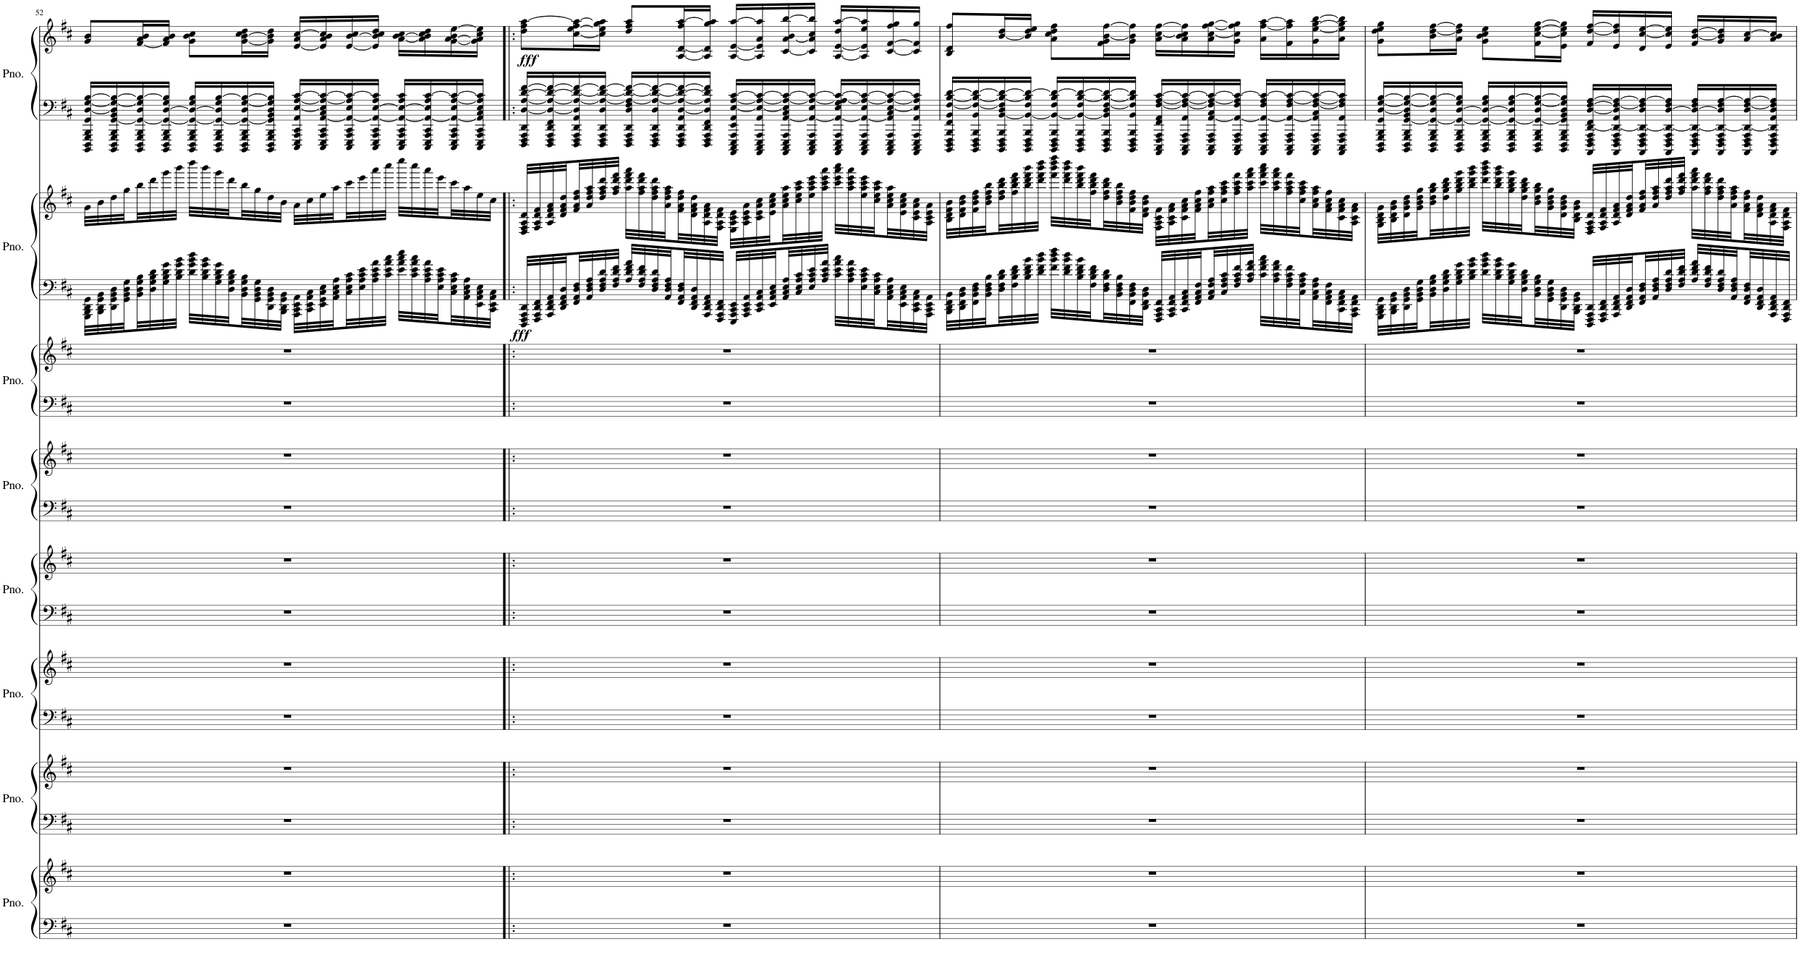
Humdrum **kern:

**kern	**kern	**kern	**kern	**kern	**kern	**kern	**kern	**kern	**kern	**kern	**kern	**kern	**kern	**dynam	**kern	**kern	**dynam
*part8	*part8	*part7	*part7	*part6	*part6	*part5	*part5	*part4	*part4	*part3	*part3	*part2	*part2	*part2	*part1	*part1	*part1
*staff16	*staff15	*staff14	*staff13	*staff12	*staff11	*staff10	*staff9	*staff8	*staff7	*staff6	*staff5	*staff4	*staff3	*staff3/4	*staff2	*staff1	*staff1/2
*I"Piano	*	*I"Piano	*	*I"Piano	*	*I"Piano	*	*I"Piano	*	*I"Piano	*	*I"Piano	*	*	*I"Piano	*	*
*I'Pno.	*	*I'Pno.	*	*I'Pno.	*	*I'Pno.	*	*I'Pno.	*	*I'Pno.	*	*I'Pno.	*	*	*I'Pno.	*	*
!!LO:PB:g=z
*clefF4	*clefG2	*clefF4	*clefG2	*clefF4	*clefG2	*clefF4	*clefG2	*clefF4	*clefG2	*clefF4	*clefG2	*clefF4	*clefG2	*	*clefF4	*clefG2	*
*k[f#c#]	*k[f#c#]	*k[f#c#]	*k[f#c#]	*k[f#c#]	*k[f#c#]	*k[f#c#]	*k[f#c#]	*k[f#c#]	*k[f#c#]	*k[f#c#]	*k[f#c#]	*k[f#c#]	*k[f#c#]	*	*k[f#c#]	*k[f#c#]	*
*M4/4	*M4/4	*M4/4	*M4/4	*M4/4	*M4/4	*M4/4	*M4/4	*M4/4	*M4/4	*M4/4	*M4/4	*M4/4	*M4/4	*	*M4/4	*M4/4	*
=52	=52	=52	=52	=52	=52	=52	=52	=52	=52	=52	=52	=52	=52	=52	=52	=52	=52
1r	1r	1r	1r	1r	1r	1r	1r	1r	1r	1r	1r	32GGG\ 32BBB\ 32DD\ 32GG\LLL	32g\LLL	.	16BBBB/ 16DDD/ 16GGG/ 16BBB/ 16GG/ [16D/ [16G/ [16B/LL	8g/ 8b/L	.
.	.	.	.	.	.	.	.	.	.	.	.	32BBB\ 32DD\ 32GG\ 32BB\	32b\	.	.	.	.
.	.	.	.	.	.	.	.	.	.	.	.	32DD\ 32GG\ 32BB\ 32D\	32dd\	.	16BBBB/ 16DDD/ 16GGG/ 16BBB/ [16GG/ 16BB/ 16D/] 16G/_ 16B/_	.	.
.	.	.	.	.	.	.	.	.	.	.	.	32GG\ 32BB\ 32D\ 32G\	32gg\	.	.	.	.
.	.	.	.	.	.	.	.	.	.	.	.	32BB\ 32D\ 32G\ 32B\	32bb\	.	16BBBB/ 16DDD/ 16GGG/ 16BBB/ 16GG/_ 16D/ 16G/] 16B/_	[16f#/ 16a/ 16b/L	.
.	.	.	.	.	.	.	.	.	.	.	.	32D\ 32G\ 32B\ 32d\	32ddd\	.	.	.	.
.	.	.	.	.	.	.	.	.	.	.	.	32G\ 32B\ 32d\ 32g\	32ggg\	.	16BBBB/ 16DDD/ 16GGG/ 16BBB/ 16GG/_ [16D/ 16G/ 16B/]JJ	16f#/] 16a/ 16b/JJ	.
.	.	.	.	.	.	.	.	.	.	.	.	32B\ 32d\ 32g\ 32b\JJJ	32bbb\JJJ	.	.	.	.
.	.	.	.	.	.	.	.	.	.	.	.	32d\ 32g\ 32b\ 32dd\LLL	32dddd\LLL	.	16BBBB/ 16DDD/ 16GGG/ 16BBB/ 16GG/_ 16D/_ 16G/ 16B/LL	8g\ 8b\ 8cc#\L	.
.	.	.	.	.	.	.	.	.	.	.	.	32B\ 32d\ 32g\ 32b\	32bbb\	.	.	.	.
.	.	.	.	.	.	.	.	.	.	.	.	32G\ 32B\ 32d\ 32g\	32ggg\	.	16BBBB/ 16DDD/ 16GGG/ 16BBB/ 16GG/_ 16D/] 16G/ [16B/	.	.
.	.	.	.	.	.	.	.	.	.	.	.	32D\ 32G\ 32B\ 32d\	32ddd\	.	.	.	.
.	.	.	.	.	.	.	.	.	.	.	.	32BB\ 32D\ 32G\ 32B\	32bb\	.	16BBBB/ 16DDD/ 16GGG/ 16BBB/ 16GG/_ 16D/ [16G/ 16B/_	[16g\ [16b\ 16cc#\ 16dd\L	.
.	.	.	.	.	.	.	.	.	.	.	.	32GG\ 32BB\ 32D\ 32G\	32gg\	.	.	.	.
.	.	.	.	.	.	.	.	.	.	.	.	32DD\ 32GG\ 32BB\ 32D\	32dd\	.	16BBBB/ 16DDD/ 16GGG/ 16BBB/ 16GG/] 16BB/ 16D/ 16G/] 16B/]JJ	16g\] 16b\] 16dd\JJ	.
.	.	.	.	.	.	.	.	.	.	.	.	32BBB\ 32DD\ 32GG\ 32BB\JJJ	32b\JJJ	.	.	.	.
.	.	.	.	.	.	.	.	.	.	.	.	32AAA\ 32CC#\ 32EE\ 32AA\LLL	32a\LLL	.	16CCC#/ 16EEE/ 16AAA/ 16CC#/ 16AA/ [16E/ [16A/ [16c#/LL	[16e/ 16a/ [16cc#/LL	.
.	.	.	.	.	.	.	.	.	.	.	.	32CC#\ 32EE\ 32AA\ 32C#\	32cc#\	.	.	.	.
.	.	.	.	.	.	.	.	.	.	.	.	32EE\ 32GG\ 32C#\ 32E\	32ee\	.	16CCC#/ 16EEE/ 16AAA/ 16CC#/ [16AA/ 16C#/ 16E/] 16A/_ 16c#/_	16e/] 16a/ 16b/ 16cc#/]	.
.	.	.	.	.	.	.	.	.	.	.	.	32AA\ 32C#\ 32E\ 32A\	32aa\	.	.	.	.
.	.	.	.	.	.	.	.	.	.	.	.	32C#\ 32E\ 32A\ 32c#\	32ccc#\	.	16CCC#/ 16EEE/ 16AAA/ 16CC#/ 16AA/_ 16E/ 16A/] 16c#/_	[16e/ [16b/ 16cc#/	.
.	.	.	.	.	.	.	.	.	.	.	.	32E\ 32A\ 32c#\ 32e\	32eee\	.	.	.	.
.	.	.	.	.	.	.	.	.	.	.	.	32A\ 32c#\ 32e\ 32a\	32aaa\	.	16CCC#/ 16EEE/ 16AAA/ 16CC#/ 16AA/_ [16E/ 16A/ 16c#/]JJ	16e/] 16b/] 16cc#/ 16dd/JJ	.
.	.	.	.	.	.	.	.	.	.	.	.	32c#\ 32e\ 32a\ 32cc#\JJJ	32cccc#\JJJ	.	.	.	.
.	.	.	.	.	.	.	.	.	.	.	.	32e\ 32a\ 32cc#\ 32ee\LLL	32eeee\LLL	.	16CCC#/ 16EEE/ 16AAA/ 16CC#/ 16AA/_ 16E/_ 16A/ 16c#/LL	[16a\ [16b\ 16cc#\LL	.
.	.	.	.	.	.	.	.	.	.	.	.	32c#\ 32e\ 32a\ 32cc#\	32cccc#\	.	.	.	.
.	.	.	.	.	.	.	.	.	.	.	.	32A\ 32c#\ 32e\ 32a\	32aaa\	.	16CCC#/ 16EEE/ 16AAA/ 16CC#/ 16AA/_ 16E/] 16A/ [16c#/	16a\] 16b\] 16cc#\ 16dd\	.
.	.	.	.	.	.	.	.	.	.	.	.	32E\ 32A\ 32c#\ 32e\	32eee\	.	.	.	.
.	.	.	.	.	.	.	.	.	.	.	.	32C#\ 32E\ 32A\ 32c#\	32ccc#\	.	16CCC#/ 16EEE/ 16AAA/ 16CC#/ 16AA/_ 16E/ [16A/ 16c#/_	[16g\ [16a\ 16b\ [16ee\	.
.	.	.	.	.	.	.	.	.	.	.	.	32AA\ 32C#\ 32E\ 32A\	32aa\	.	.	.	.
.	.	.	.	.	.	.	.	.	.	.	.	32EE\ 32AA\ 32C#\ 32E\	32ee\	.	16CCC#/ 16EEE/ 16AAA/ 16CC#/ 16AA/] 16C#/ 16E/ 16A/] 16c#/]JJ	16g\] 16a\] 16cc#\ 16ee\]JJ	.
.	.	.	.	.	.	.	.	.	.	.	.	32CC#\ 32EE\ 32AA\ 32C#\JJJ	32cc#\JJJ	.	.	.	.
=53!|:	=53!|:	=53!|:	=53!|:	=53!|:	=53!|:	=53!|:	=53!|:	=53!|:	=53!|:	=53!|:	=53!|:	=53!|:	=53!|:	=53!|:	=53!|:	=53!|:	=53!|:
!	!	!	!	!	!	!	!	!	!	!	!	!	!	!LO:DY:b=2	!	!	!LO:DY:b
1r	1r	1r	1r	1r	1r	1r	1r	1r	1r	1r	1r	32DDD/ 32FFF#/ 32AAA/ 32DD/LLL	32D/ 32F#/ 32A/ 32d/LLL	fff	16DDD/ 16FFF#/ 16AAA/ 16DD/ [16D/ [16A/ [16d/ [16f#/LL	8dd\ 8ff#\ [8aa\L	fff
.	.	.	.	.	.	.	.	.	.	.	.	32FFF#/ 32AAA/ 32DD/ 32FF#/	32F#/ 32A/ 32d/ 32f#/	.	.	.	.
.	.	.	.	.	.	.	.	.	.	.	.	32AAA/ 32DD/ 32FF#/ 32AA/	32A/ 32d/ 32f#/ 32a/	.	16DDD/ 16FFF#/ 16AAA/ 16DD/ 16FF#/ 16D/_ 16A/_ 16d/_ 16f#/_	.	.
.	.	.	.	.	.	.	.	.	.	.	.	32DD/ 32FF#/ 32AA/ 32D/	32d/ 32f#/ 32a/ 32dd/	.	.	.	.
.	.	.	.	.	.	.	.	.	.	.	.	32FF#/ 32AA/ 32D/ 32F#/	32f#/ 32a/ 32dd/ 32ff#/	.	16DDD/ 16FFF#/ 16AAA/ 16DD/ 16AA/ 16D/] 16A/_ 16d/_ 16f#/_	[16cc#\ [16ee\ 16ff#\ 16aa\_L	.
.	.	.	.	.	.	.	.	.	.	.	.	32AA/ 32D/ 32F#/ 32A/	32a/ 32dd/ 32ff#/ 32aa/	.	.	.	.
.	.	.	.	.	.	.	.	.	.	.	.	32D/ 32F#/ 32A/ 32d/	32dd/ 32ff#/ 32aa/ 32ddd/	.	16DDD/ 16FFF#/ 16AAA/ 16DD/ 16D/ 16A/_ 16d/_ 16f#/_JJ	16cc#\] 16ee\] 16gg\ 16aa\]JJ	.
.	.	.	.	.	.	.	.	.	.	.	.	32F#/ 32A/ 32d/ 32f#/JJJ	32ff#/ 32aa/ 32ddd/ 32fff#/JJJ	.	.	.	.
.	.	.	.	.	.	.	.	.	.	.	.	32A/ 32d/ 32f#/ 32a/LLL	32aa\ 32ddd\ 32fff#\ 32aaa\LLL	.	16DDD/ 16FFF#/ 16AAA/ 16DD/ 16D/ 16F#/ 16A/_ 16d/_ 16f#/_LL	8dd/ 8ff#/ 8aa/L	.
.	.	.	.	.	.	.	.	.	.	.	.	32F#/ 32A/ 32d/ 32f#/	32ff#\ 32aa\ 32ddd\ 32fff#\	.	.	.	.
.	.	.	.	.	.	.	.	.	.	.	.	32D/ 32F#/ 32A/ 32d/	32dd\ 32ff#\ 32aa\ 32ddd\	.	16DDD/ 16FFF#/ 16AAA/ 16DD/ 16D/ 16A/_ 16d/_ 16f#/_	.	.
.	.	.	.	.	.	.	.	.	.	.	.	32AA/ 32D/ 32F#/ 32A/	32a\ 32dd\ 32ff#\ 32aa\	.	.	.	.
.	.	.	.	.	.	.	.	.	.	.	.	32FF#/ 32AA/ 32D/ 32F#/	32f#\ 32a\ 32dd\ 32ff#\	.	16DDD/ 16FFF#/ 16AAA/ 16DD/ 16AA/ [16D/ 16A/_ 16d/_ 16f#/_	[16A/ [16d/ 16ff#/ [16aa/L	.
.	.	.	.	.	.	.	.	.	.	.	.	32DD/ 32FF#/ 32AA/ 32D/	32d\ 32f#\ 32a\ 32dd\	.	.	.	.
.	.	.	.	.	.	.	.	.	.	.	.	32AAA/ 32DD/ 32FF#/ 32AA/	32A\ 32d\ 32f#\ 32a\	.	16DDD/ 16FFF#/ 16AAA/ 16DD/ 16FF#/ 16D/] 16A/] 16d/] 16f#/]JJ	16A/] 16d/] 16gg/ 16aa/]JJ	.
.	.	.	.	.	.	.	.	.	.	.	.	32FFF#/ 32AAA/ 32DD/ 32FF#/JJJ	32F#\ 32A\ 32d\ 32f#\JJJ	.	.	.	.
.	.	.	.	.	.	.	.	.	.	.	.	32EEE/ 32AAA/ 32CC#/ 32EE/LLL	32E\ 32A\ 32c#\ 32e\LLL	.	16AAAA/ 16CCC#/ 16EEE/ 16AAA/ 16EE/ 16AA/ [16E/ [16A/ [16c#/LL	[16A/ [16e/ [16aa/LL	.
.	.	.	.	.	.	.	.	.	.	.	.	32AAA/ 32CC#/ 32EE/ 32AA/	32A\ 32c#\ 32e\ 32a\	.	.	.	.
.	.	.	.	.	.	.	.	.	.	.	.	32CC#/ 32EE/ 32AA/ 32C#/	32c#\ 32e\ 32a\ 32cc#\	.	16AAAA/ 16CCC#/ 16EEE/ 16AAA/ 16AA/ 16E/_ 16A/_ 16c#/_	16A/] 16e/] 16a/ 16aa/]	.
.	.	.	.	.	.	.	.	.	.	.	.	32EE/ 32AA/ 32C#/ 32E/	32e\ 32a\ 32cc#\ 32ee\	.	.	.	.
.	.	.	.	.	.	.	.	.	.	.	.	32AA/ 32C#/ 32E/ 32A/	32a\ 32cc#\ 32ee\ 32aa\	.	16AAAA/ 16CCC#/ 16EEE/ 16AAA/ [16AA/ 16C#/ 16E/] 16A/_ 16c#/_	[16c#/ [16a/ 16b/ [16bb/	.
.	.	.	.	.	.	.	.	.	.	.	.	32C#/ 32E/ 32A/ 32c#/	32cc#\ 32ee\ 32aa\ 32ccc#\	.	.	.	.
.	.	.	.	.	.	.	.	.	.	.	.	32E/ 32A/ 32c#/ 32e/	32ee\ 32aa\ 32ccc#\ 32eee\	.	16AAAA/ 16CCC#/ 16EEE/ 16AAA/ 16AA/_ 16E/ 16A/_ 16c#/_JJ	16c#/] 16a/] 16cc#/ 16bb/]JJ	.
.	.	.	.	.	.	.	.	.	.	.	.	32A/ 32c#/ 32e/ 32a/JJJ	32aa\ 32ccc#\ 32eee\ 32aaa\JJJ	.	.	.	.
.	.	.	.	.	.	.	.	.	.	.	.	32c#\ 32e\ 32a\ 32cc#\LLL	32ccc#\ 32eee\ 32aaa\ 32cccc#\LLL	.	16AAAA/ 16CCC#/ 16EEE/ 16AAA/ 16AA/_ 16E/ 16G/ 16A/_ 16c#/_LL	[16A/ [16e/ 16dd/ [16aa/LL	.
.	.	.	.	.	.	.	.	.	.	.	.	32A\ 32c#\ 32e\ 32a\	32aa\ 32ccc#\ 32eee\ 32aaa\	.	.	.	.
.	.	.	.	.	.	.	.	.	.	.	.	32E\ 32A\ 32c#\ 32e\	32ee\ 32aa\ 32ccc#\ 32eee\	.	16AAAA/ 16CCC#/ 16EEE/ 16AAA/ 16AA/_ 16E/ 16A/_ 16c#/_	16A/] 16e/] 16ee/ 16aa/]	.
.	.	.	.	.	.	.	.	.	.	.	.	32C#\ 32E\ 32A\ 32c#\	32cc#\ 32ee\ 32aa\ 32ccc#\	.	.	.	.
.	.	.	.	.	.	.	.	.	.	.	.	32AA\ 32C#\ 32E\ 32A\	32a\ 32cc#\ 32ee\ 32aa\	.	16AAAA/ 16CCC#/ 16EEE/ 16AAA/ 16AA/] 16C#/ [16E/ 16A/_ 16c#/_	[16c#/ [16f#/ 16ff#/ 16gg/	.
.	.	.	.	.	.	.	.	.	.	.	.	32EE\ 32AA\ 32C#\ 32E\	32e\ 32a\ 32cc#\ 32ee\	.	.	.	.
.	.	.	.	.	.	.	.	.	.	.	.	32CC#\ 32EE\ 32AA\ 32C#\	32c#\ 32e\ 32a\ 32cc#\	.	16AAAA/ 16CCC#/ 16EEE/ 16AAA/ 16AA/ 16E/] 16A/] 16c#/]JJ	16c#/] 16f#/] 16gg/JJ	.
.	.	.	.	.	.	.	.	.	.	.	.	32AAA\ 32CC#\ 32EE\ 32AA\JJJ	32A\ 32c#\ 32e\ 32a\JJJ	.	.	.	.
=54	=54	=54	=54	=54	=54	=54	=54	=54	=54	=54	=54	=54	=54	=54	=54	=54	=54
1r	1r	1r	1r	1r	1r	1r	1r	1r	1r	1r	1r	32BBB\ 32DD\ 32FF#\ 32BB\LLL	32B\ 32d\ 32f#\ 32b\LLL	.	16BBBB/ 16DDD/ 16FFF#/ 16BBB/ 16FF#/ 16BB/ [16F#/ [16B/ [16d/LL	8B/ 8d/ 8ff#/L	.
.	.	.	.	.	.	.	.	.	.	.	.	32DD\ 32FF#\ 32BB\ 32D\	32d\ 32f#\ 32b\ 32dd\	.	.	.	.
.	.	.	.	.	.	.	.	.	.	.	.	32FF#\ 32BB\ 32D\ 32F#\	32f#\ 32b\ 32dd\ 32ff#\	.	16BBBB/ 16DDD/ 16FFF#/ 16BBB/ 16BB/ 16F#/_ 16B/_ 16d/_	.	.
.	.	.	.	.	.	.	.	.	.	.	.	32BB\ 32D\ 32F#\ 32B\	32b\ 32dd\ 32ff#\ 32bb\	.	.	.	.
.	.	.	.	.	.	.	.	.	.	.	.	32D\ 32F#\ 32B\ 32d\	32dd\ 32ff#\ 32bb\ 32ddd\	.	16BBBB/ 16DDD/ 16FFF#/ 16BBB/ [16BB/ 16D/ 16F#/] 16B/_ 16d/_	[16b/ 16dd/L	.
.	.	.	.	.	.	.	.	.	.	.	.	32F#\ 32B\ 32d\ 32f#\	32ff#\ 32bb\ 32ddd\ 32fff#\	.	.	.	.
.	.	.	.	.	.	.	.	.	.	.	.	32B\ 32d\ 32f#\ 32b\	32bb\ 32ddd\ 32fff#\ 32bbb\	.	16BBBB/ 16DDD/ 16FFF#/ 16BBB/ 16BB/_ 16F#/ 16B/] 16d/_JJ	16b/] 16dd/ 16ee/JJ	.
.	.	.	.	.	.	.	.	.	.	.	.	32d\ 32f#\ 32b\ 32dd\JJJ	32ddd\ 32fff#\ 32bbb\ 32dddd\JJJ	.	.	.	.
.	.	.	.	.	.	.	.	.	.	.	.	32f#\ 32b\ 32dd\ 32ff#\LLL	32fff#\ 32bbb\ 32dddd\ 32ffff#\LLL	.	16BBBB/ 16DDD/ 16FFF#/ 16BBB/ 16BB/_ 16F#/ 16B/ 16d/_LL	8a\ 8cc#\ 8dd\ 8ff#\L	.
.	.	.	.	.	.	.	.	.	.	.	.	32d\ 32f#\ 32b\ 32dd\	32ddd\ 32fff#\ 32bbb\ 32dddd\	.	.	.	.
.	.	.	.	.	.	.	.	.	.	.	.	32B\ 32d\ 32f#\ 32b\	32bb\ 32ddd\ 32fff#\ 32bbb\	.	16BBBB/ 16DDD/ 16FFF#/ 16BBB/ 16BB/_ 16F#/ [16B/ 16d/_	.	.
.	.	.	.	.	.	.	.	.	.	.	.	32F#\ 32B\ 32d\ 32f#\	32ff#\ 32bb\ 32ddd\ 32fff#\	.	.	.	.
.	.	.	.	.	.	.	.	.	.	.	.	32D\ 32F#\ 32B\ 32d\	32dd\ 32ff#\ 32bb\ 32ddd\	.	16BBBB/ 16DDD/ 16FFF#/ 16BBB/ 16BB/] 16D/ [16F#/ 16B/_ 16d/_	16f#\ 16g\ [16b\ [16ff#\L	.
.	.	.	.	.	.	.	.	.	.	.	.	32BB\ 32D\ 32F#\ 32B\	32b\ 32dd\ 32ff#\ 32bb\	.	.	.	.
.	.	.	.	.	.	.	.	.	.	.	.	32FF#\ 32BB\ 32D\ 32F#\	32f#\ 32b\ 32dd\ 32ff#\	.	16BBBB/ 16DDD/ 16FFF#/ 16BBB/ 16BB/ 16F#/] 16B/] 16d/]JJ	16g\ 16b\] 16ff#\]JJ	.
.	.	.	.	.	.	.	.	.	.	.	.	32DD\ 32FF#\ 32BB\ 32D\JJJ	32d\ 32f#\ 32b\ 32dd\JJJ	.	.	.	.
.	.	.	.	.	.	.	.	.	.	.	.	32FFF#/ 32AAA/ 32CC#/ 32FF#/LLL	32F#\ 32A\ 32c#\ 32f#\LLL	.	16AAAA/ 16CCC#/ 16FFF#/ 16AAA/ 16FF#/ 16AA/ [16F#/ [16A/ [16c#/LL	16a\ [16cc#\ [16ff#\LL	.
.	.	.	.	.	.	.	.	.	.	.	.	32AAA/ 32CC#/ 32FF#/ 32AA/	32A\ 32c#\ 32f#\ 32a\	.	.	.	.
.	.	.	.	.	.	.	.	.	.	.	.	32CC#/ 32FF#/ 32AA/ 32C#/	32c#\ 32f#\ 32a\ 32cc#\	.	16AAAA/ 16CCC#/ 16FFF#/ 16AAA/ 16AA/ 16F#/_ 16A/_ 16c#/_	16a\ 16b\ 16cc#\] 16ff#\]	.
.	.	.	.	.	.	.	.	.	.	.	.	32FF#/ 32AA/ 32C#/ 32F#/	32f#\ 32a\ 32cc#\ 32ff#\	.	.	.	.
.	.	.	.	.	.	.	.	.	.	.	.	32AA/ 32C#/ 32F#/ 32A/	32a\ 32cc#\ 32ff#\ 32aa\	.	16AAAA/ 16CCC#/ 16FFF#/ 16AAA/ [16AA/ 16C#/ 16F#/] 16A/_ 16c#/_	16a\ [16cc#\ [16ff#\ [16gg\	.
.	.	.	.	.	.	.	.	.	.	.	.	32C#/ 32F#/ 32A/ 32c#/	32cc#\ 32ff#\ 32aa\ 32ccc#\	.	.	.	.
.	.	.	.	.	.	.	.	.	.	.	.	32F#/ 32A/ 32c#/ 32f#/	32ff#\ 32aa\ 32ccc#\ 32fff#\	.	16AAAA/ 16CCC#/ 16FFF#/ 16AAA/ 16AA/_ 16F#/ 16A/] 16c#/_JJ	16g\ 16cc#\] 16ff#\] 16gg\]JJ	.
.	.	.	.	.	.	.	.	.	.	.	.	32A/ 32c#/ 32f#/ 32a/JJJ	32aa\ 32ccc#\ 32fff#\ 32aaa\JJJ	.	.	.	.
.	.	.	.	.	.	.	.	.	.	.	.	32c#\ 32f#\ 32a\ 32cc#\LLL	32ccc#\ 32fff#\ 32aaa\ 32cccc#\LLL	.	16AAAA/ 16CCC#/ 16FFF#/ 16AAA/ 16AA/_ 16F#/ 16A/ 16c#/_LL	16a\ [16ff#\ [16aa\LL	.
.	.	.	.	.	.	.	.	.	.	.	.	32A\ 32c#\ 32f#\ 32a\	32aa\ 32ccc#\ 32fff#\ 32aaa\	.	.	.	.
.	.	.	.	.	.	.	.	.	.	.	.	32F#\ 32A\ 32c#\ 32f#\	32ff#\ 32aa\ 32ccc#\ 32fff#\	.	16AAAA/ 16CCC#/ 16FFF#/ 16AAA/ 16AA/_ 16F#/ [16A/ 16c#/_	16f#\ 16ff#\] 16aa\]	.
.	.	.	.	.	.	.	.	.	.	.	.	32C#\ 32F#\ 32A\ 32c#\	32cc#\ 32ff#\ 32aa\ 32ccc#\	.	.	.	.
.	.	.	.	.	.	.	.	.	.	.	.	32AA\ 32C#\ 32F#\ 32A\	32a\ 32cc#\ 32ff#\ 32aa\	.	16AAAA/ 16CCC#/ 16FFF#/ 16AAA/ 16AA/] 16C#/ [16F#/ 16A/_ 16c#/_	16g\ [16ee\ [16gg\ [16bb\	.
.	.	.	.	.	.	.	.	.	.	.	.	32FF#\ 32AA\ 32C#\ 32F#\	32f#\ 32a\ 32cc#\ 32ff#\	.	.	.	.
.	.	.	.	.	.	.	.	.	.	.	.	32CC#\ 32FF#\ 32AA\ 32C#\	32c#\ 32f#\ 32a\ 32cc#\	.	16AAAA/ 16CCC#/ 16FFF#/ 16AAA/ 16AA/ 16F#/] 16A/] 16c#/]JJ	16a\ 16ee\] 16gg\] 16bb\]JJ	.
.	.	.	.	.	.	.	.	.	.	.	.	32AAA\ 32CC#\ 32FF#\ 32AA\JJJ	32A\ 32c#\ 32f#\ 32a\JJJ	.	.	.	.
=55	=55	=55	=55	=55	=55	=55	=55	=55	=55	=55	=55	=55	=55	=55	=55	=55	=55
1r	1r	1r	1r	1r	1r	1r	1r	1r	1r	1r	1r	32GGG\ 32BBB\ 32DD\ 32GG\LLL	32G\ 32B\ 32d\ 32g\LLL	.	16BBBB/ 16DDD/ 16GGG/ 16BBB/ 16GG/ [16D/ [16G/ [16B/LL	8g\ 8dd\ 8ee\ 8gg\L	.
.	.	.	.	.	.	.	.	.	.	.	.	32BBB\ 32DD\ 32GG\ 32BB\	32B\ 32d\ 32g\ 32b\	.	.	.	.
.	.	.	.	.	.	.	.	.	.	.	.	32DD\ 32GG\ 32BB\ 32D\	32d\ 32g\ 32b\ 32dd\	.	16BBBB/ 16DDD/ 16GGG/ 16BBB/ [16GG/ 16BB/ 16D/] 16G/_ 16B/_	.	.
.	.	.	.	.	.	.	.	.	.	.	.	32GG\ 32BB\ 32D\ 32G\	32g\ 32b\ 32dd\ 32gg\	.	.	.	.
.	.	.	.	.	.	.	.	.	.	.	.	32BB\ 32D\ 32G\ 32B\	32b\ 32dd\ 32gg\ 32bb\	.	16BBBB/ 16DDD/ 16GGG/ 16BBB/ 16GG/_ 16D/ 16G/] 16B/_	16b\ [16dd\ [16ff#\L	.
.	.	.	.	.	.	.	.	.	.	.	.	32D\ 32G\ 32B\ 32d\	32dd\ 32gg\ 32bb\ 32ddd\	.	.	.	.
.	.	.	.	.	.	.	.	.	.	.	.	32G\ 32B\ 32d\ 32g\	32gg\ 32bb\ 32ddd\ 32ggg\	.	16BBBB/ 16DDD/ 16GGG/ 16BBB/ 16GG/_ [16D/ 16G/ 16B/]JJ	16a\ 16dd\] 16ff#\]JJ	.
.	.	.	.	.	.	.	.	.	.	.	.	32B\ 32d\ 32g\ 32b\JJJ	32bb\ 32ddd\ 32ggg\ 32bbb\JJJ	.	.	.	.
.	.	.	.	.	.	.	.	.	.	.	.	32d\ 32g\ 32b\ 32dd\LLL	32ddd\ 32ggg\ 32bbb\ 32dddd\LLL	.	16BBBB/ 16DDD/ 16GGG/ 16BBB/ 16GG/_ 16D/_ 16G/ 16B/LL	8g\ 8b\ 8cc#\ 8ee\L	.
.	.	.	.	.	.	.	.	.	.	.	.	32B\ 32d\ 32g\ 32b\	32bb\ 32ddd\ 32ggg\ 32bbb\	.	.	.	.
.	.	.	.	.	.	.	.	.	.	.	.	32G\ 32B\ 32d\ 32g\	32gg\ 32bb\ 32ddd\ 32ggg\	.	16BBBB/ 16DDD/ 16GGG/ 16BBB/ 16GG/_ 16D/] 16G/ [16B/	.	.
.	.	.	.	.	.	.	.	.	.	.	.	32D\ 32G\ 32B\ 32d\	32dd\ 32gg\ 32bb\ 32ddd\	.	.	.	.
.	.	.	.	.	.	.	.	.	.	.	.	32BB\ 32D\ 32G\ 32B\	32b\ 32dd\ 32gg\ 32bb\	.	16BBBB/ 16DDD/ 16GGG/ 16BBB/ 16GG/_ 16D/ [16G/ 16B/_	16f#\ [16cc#\ [16ee\ [16gg\L	.
.	.	.	.	.	.	.	.	.	.	.	.	32GG\ 32BB\ 32D\ 32G\	32g\ 32b\ 32dd\ 32gg\	.	.	.	.
.	.	.	.	.	.	.	.	.	.	.	.	32DD\ 32GG\ 32BB\ 32D\	32d\ 32g\ 32b\ 32dd\	.	16BBBB/ 16DDD/ 16GGG/ 16BBB/ 16GG/] 16BB/ 16D/ 16G/] 16B/]JJ	16e\ 16cc#\] 16ee\] 16gg\]JJ	.
.	.	.	.	.	.	.	.	.	.	.	.	32BBB\ 32DD\ 32GG\ 32BB\JJJ	32B\ 32d\ 32g\ 32b\JJJ	.	.	.	.
.	.	.	.	.	.	.	.	.	.	.	.	32DDD/ 32FFF#/ 32AAA/ 32DD/LLL	32D/ 32F#/ 32A/ 32d/LLL	.	16AAAA/ 16DDD/ 16FFF#/ 16AAA/ [16DD/ 16FF#/ [16D/ [16F#/ [16A/LL	16f#/ [16dd/ [16ff#/LL	.
.	.	.	.	.	.	.	.	.	.	.	.	32FFF#/ 32AAA/ 32DD/ 32FF#/	32F#/ 32A/ 32d/ 32f#/	.	.	.	.
.	.	.	.	.	.	.	.	.	.	.	.	32AAA/ 32DD/ 32FF#/ 32AA/	32A/ 32d/ 32f#/ 32a/	.	16AAAA/ 16DDD/ 16FFF#/ 16AAA/ 16DD/_ 16AA/ 16D/] 16F#/_ 16A/_	16e/ 16dd/] 16ff#/]	.
.	.	.	.	.	.	.	.	.	.	.	.	32DD/ 32FF#/ 32AA/ 32D/	32d/ 32f#/ 32a/ 32dd/	.	.	.	.
.	.	.	.	.	.	.	.	.	.	.	.	32FF#/ 32AA/ 32D/ 32F#/	32f#/ 32a/ 32dd/ 32ff#/	.	16AAAA/ 16DDD/ 16FFF#/ 16AAA/ 16DD/_ 16D/ 16F#/] 16A/_	16d/ [16cc#/ [16ee/	.
.	.	.	.	.	.	.	.	.	.	.	.	32AA/ 32D/ 32F#/ 32A/	32a/ 32dd/ 32ff#/ 32aa/	.	.	.	.
.	.	.	.	.	.	.	.	.	.	.	.	32D/ 32F#/ 32A/ 32d/	32dd/ 32ff#/ 32aa/ 32ddd/	.	16AAAA/ 16DDD/ 16FFF#/ 16AAA/ 16DD/_ [16D/ 16F#/ 16A/]JJ	16e/ 16cc#/] 16ee/]JJ	.
.	.	.	.	.	.	.	.	.	.	.	.	32F#/ 32A/ 32d/ 32f#/JJJ	32ff#/ 32aa/ 32ddd/ 32fff#/JJJ	.	.	.	.
.	.	.	.	.	.	.	.	.	.	.	.	32A/ 32d/ 32f#/ 32a/LLL	32aa\ 32ddd\ 32fff#\ 32aaa\LLL	.	16AAAA/ 16DDD/ 16FFF#/ 16AAA/ 16DD/_ 16D/_ 16F#/ 16A/LL	16f#/ [16b/ [16dd/LL	.
.	.	.	.	.	.	.	.	.	.	.	.	32F#/ 32A/ 32d/ 32f#/	32ff#\ 32aa\ 32ddd\ 32fff#\	.	.	.	.
.	.	.	.	.	.	.	.	.	.	.	.	32D/ 32F#/ 32A/ 32d/	32dd\ 32ff#\ 32aa\ 32ddd\	.	16AAAA/ 16DDD/ 16FFF#/ 16AAA/ 16DD/_ 16D/] 16F#/ [16A/	16g/ 16b/] 16dd/]	.
.	.	.	.	.	.	.	.	.	.	.	.	32AA/ 32D/ 32F#/ 32A/	32a\ 32dd\ 32ff#\ 32aa\	.	.	.	.
.	.	.	.	.	.	.	.	.	.	.	.	32FF#/ 32AA/ 32D/ 32F#/	32f#\ 32a\ 32dd\ 32ff#\	.	16AAAA/ 16DDD/ 16FFF#/ 16AAA/ 16DD/_ 16D/ [16F#/ 16A/_	16a/ [16cc#/	.
.	.	.	.	.	.	.	.	.	.	.	.	32DD/ 32FF#/ 32AA/ 32D/	32d\ 32f#\ 32a\ 32dd\	.	.	.	.
.	.	.	.	.	.	.	.	.	.	.	.	32AAA/ 32DD/ 32FF#/ 32AA/	32A\ 32d\ 32f#\ 32a\	.	16AAAA/ 16DDD/ 16FFF#/ 16AAA/ 16DD/] 16AA/ 16D/ 16F#/] 16A/]JJ	16a/ 16b/ 16cc#/]JJ	.
.	.	.	.	.	.	.	.	.	.	.	.	32FFF#/ 32AAA/ 32DD/ 32FF#/JJJ	32F#\ 32A\ 32d\ 32f#\JJJ	.	.	.	.
=	=	=	=	=	=	=	=	=	=	=	=	=	=	=	=	=	=
*-	*-	*-	*-	*-	*-	*-	*-	*-	*-	*-	*-	*-	*-	*-	*-	*-	*-
